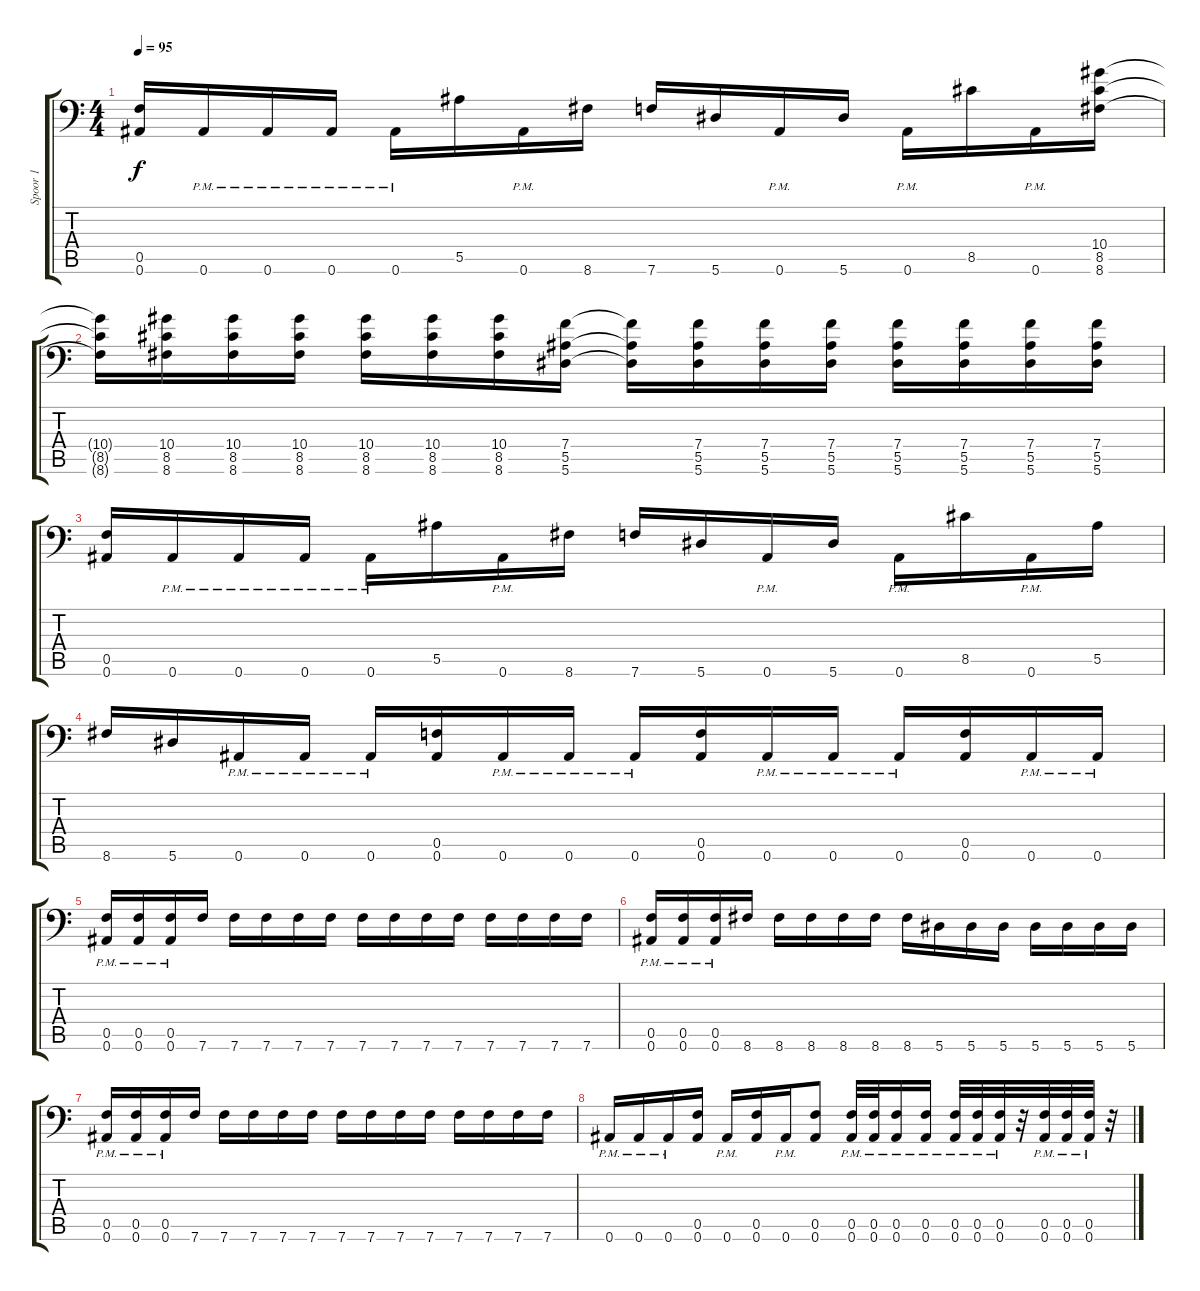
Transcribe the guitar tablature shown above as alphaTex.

\track ("Spoor 1" "Spoor 1") {instrument distortionguitar}
\staff {score tabs}
\tuning (C4 G3 Eb3 Bb2 F2 Bb1) {hide}
\ts (4 4)
\tempo 95
\clef f4
\ks c
(0.5 0.6).16{dy f} 0.6{pm}.16 0.6{pm}.16 0.6{pm}.16 0.6{pm}.16 5.5.16 0.6{pm}.16 8.6.16 7.6.16 5.6.16 0.6{pm}.16 5.6.16 0.6{pm}.16 8.5.16 0.6{pm}.16 (10.4 8.5 8.6).16 |
(10.4{t} 8.5{t} 8.6{t}).16 (10.4 8.5 8.6).16 (10.4 8.5 8.6).16 (10.4 8.5 8.6).16 (10.4 8.5 8.6).16 (10.4 8.5 8.6).16 (10.4 8.5 8.6).16 (7.4 5.5 5.6).16 (7.4{t} 5.5{t} 5.6{t}).16 (7.4 5.5 5.6).16 (7.4 5.5 5.6).16 (7.4 5.5 5.6).16 (7.4 5.5 5.6).16 (7.4 5.5 5.6).16 (7.4 5.5 5.6).16 (7.4 5.5 5.6).16 |
(0.5 0.6).16 0.6{pm}.16 0.6{pm}.16 0.6{pm}.16 0.6{pm}.16 5.5.16 0.6{pm}.16 8.6.16 7.6.16 5.6.16 0.6{pm}.16 5.6.16 0.6{pm}.16 8.5.16 0.6{pm}.16 5.5.16 |
8.6.16 5.6.16 0.6{pm}.16 0.6{pm}.16 0.6{pm}.16 (0.5 0.6).16 0.6{pm}.16 0.6{pm}.16 0.6{pm}.16 (0.5 0.6).16 0.6{pm}.16 0.6{pm}.16 0.6{pm}.16 (0.5 0.6).16 0.6{pm}.16 0.6{pm}.16 |
(0.5{pm} 0.6{pm}).16 (0.5{pm} 0.6{pm}).16 (0.5{pm} 0.6{pm}).16 7.6.16 7.6.16 7.6.16 7.6.16 7.6.16 7.6.16 7.6.16 7.6.16 7.6.16 7.6.16 7.6.16 7.6.16 7.6.16 |
(0.5{pm} 0.6{pm}).16 (0.5{pm} 0.6{pm}).16 (0.5{pm} 0.6{pm}).16 8.6.16 8.6.16 8.6.16 8.6.16 8.6.16 8.6.16 5.6.16 5.6.16 5.6.16 5.6.16 5.6.16 5.6.16 5.6.16 |
(0.5{pm} 0.6{pm}).16 (0.5{pm} 0.6{pm}).16 (0.5{pm} 0.6{pm}).16 7.6.16 7.6.16 7.6.16 7.6.16 7.6.16 7.6.16 7.6.16 7.6.16 7.6.16 7.6.16 7.6.16 7.6.16 7.6.16 |
0.6{pm}.16 0.6{pm}.16 0.6{pm}.16 (0.5 0.6).16 0.6{pm}.16 (0.5 0.6).16 0.6{pm}.16 (0.5 0.6).8 (0.5{pm} 0.6{pm}).32 (0.5{pm} 0.6{pm}).32 (0.5{pm} 0.6{pm}).16 (0.5{pm} 0.6{pm}).16 (0.5{pm} 0.6{pm}).32 (0.5{pm} 0.6{pm}).32 (0.5{pm} 0.6{pm}).32 r.32 (0.5{pm} 0.6{pm}).32 (0.5{pm} 0.6{pm}).32 (0.5{pm} 0.6{pm}).32 r.32
